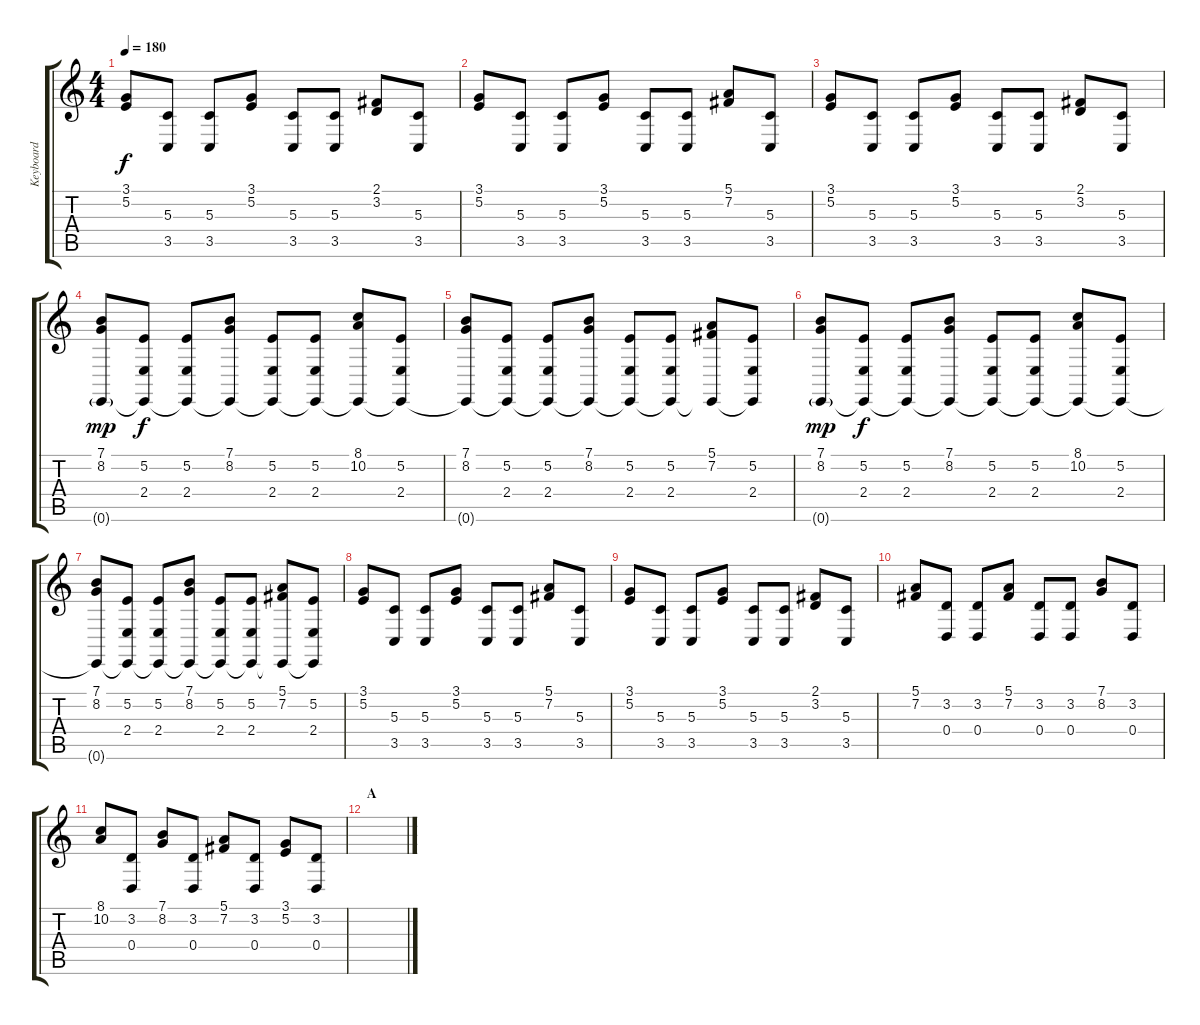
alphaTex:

\track ("Keyboard" "Keyboard") {instrument choiraahs}
\staff {score tabs}
\tuning (E4 B3 G3 D3 A2 E2) {hide}
\ts (4 4)
\tempo 180
\clef g2
\ks c
(3.1 5.2).8{dy f} (5.3 3.5).8 (5.3 3.5).8 (3.1 5.2).8 (5.3 3.5).8 (5.3 3.5).8 (2.1 3.2).8 (5.3 3.5).8 |
(3.1 5.2).8 (5.3 3.5).8 (5.3 3.5).8 (3.1 5.2).8 (5.3 3.5).8 (5.3 3.5).8 (5.1 7.2).8 (5.3 3.5).8 |
(3.1 5.2).8 (5.3 3.5).8 (5.3 3.5).8 (3.1 5.2).8 (5.3 3.5).8 (5.3 3.5).8 (2.1 3.2).8 (5.3 3.5).8 |
(7.1 8.2 0.6{g}).8{dy mp} (5.2 2.4 0.6{t}).8{dy f} (5.2 2.4 0.6{t}).8 (7.1 8.2 0.6{t}).8 (5.2 2.4 0.6{t}).8 (5.2 2.4 0.6{t}).8 (8.1 10.2 0.6{t}).8 (5.2 2.4 0.6{t}).8 |
(7.1 8.2 0.6{t}).8 (5.2 2.4 0.6{t}).8 (5.2 2.4 0.6{t}).8 (7.1 8.2 0.6{t}).8 (5.2 2.4 0.6{t}).8 (5.2 2.4 0.6{t}).8 (5.1 7.2 0.6{t}).8 (5.2 2.4 0.6{t}).8 |
(7.1 8.2 0.6{g}).8{dy mp} (5.2 2.4 0.6{t}).8{dy f} (5.2 2.4 0.6{t}).8 (7.1 8.2 0.6{t}).8 (5.2 2.4 0.6{t}).8 (5.2 2.4 0.6{t}).8 (8.1 10.2 0.6{t}).8 (5.2 2.4 0.6{t}).8 |
(7.1 8.2 0.6{t}).8 (5.2 2.4 0.6{t}).8 (5.2 2.4 0.6{t}).8 (7.1 8.2 0.6{t}).8 (5.2 2.4 0.6{t}).8 (5.2 2.4 0.6{t}).8 (5.1 7.2 0.6{t}).8 (5.2 2.4 0.6{t}).8 |
(3.1 5.2).8 (5.3 3.5).8 (5.3 3.5).8 (3.1 5.2).8 (5.3 3.5).8 (5.3 3.5).8 (5.1 7.2).8 (5.3 3.5).8 |
(3.1 5.2).8 (5.3 3.5).8 (5.3 3.5).8 (3.1 5.2).8 (5.3 3.5).8 (5.3 3.5).8 (2.1 3.2).8 (5.3 3.5).8 |
(5.1 7.2).8 (3.2 0.4).8 (3.2 0.4).8 (5.1 7.2).8 (3.2 0.4).8 (3.2 0.4).8 (7.1 8.2).8 (3.2 0.4).8 |
(8.1 10.2).8 (3.2 0.4).8 (7.1 8.2).8 (3.2 0.4).8 (5.1 7.2).8 (3.2 0.4).8 (3.1 5.2).8 (3.2 0.4).8 |
\section ("" "A")
